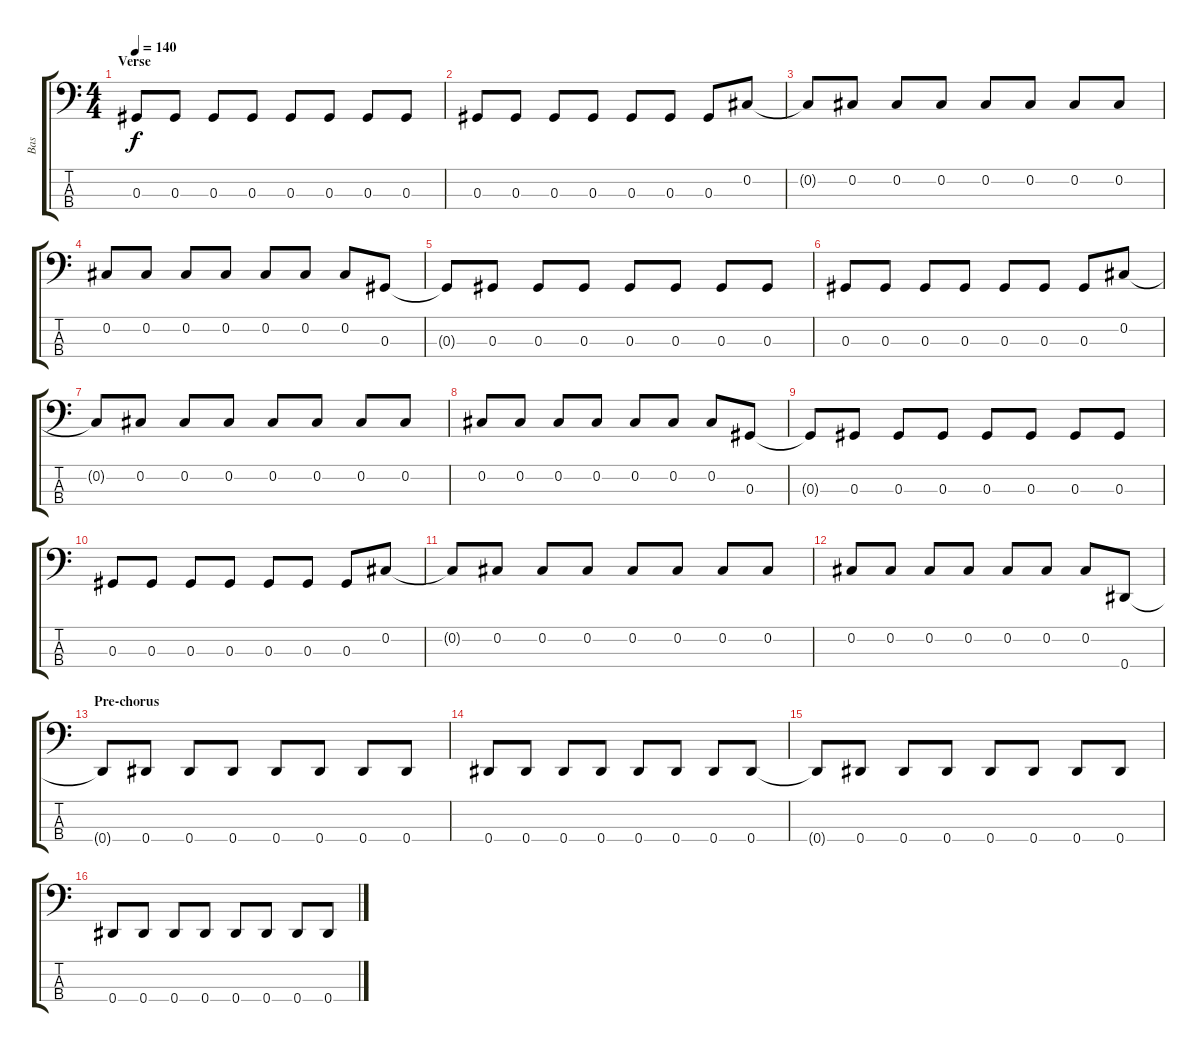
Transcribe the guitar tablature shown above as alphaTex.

\track ("Bas" "Bas") {instrument electricbassfinger}
\staff {score tabs}
\tuning (Gb2 Db2 Ab1 Eb1) {hide}
\ts (4 4)
\section ("" "Verse")
\tempo 140
\clef f4
\ks c
0.3{t}.8{dy f} 0.3.8 0.3.8 0.3.8 0.3.8 0.3.8 0.3.8 0.3.8 |
0.3.8 0.3.8 0.3.8 0.3.8 0.3.8 0.3.8 0.3.8 0.2.8 |
0.2{t}.8 0.2.8 0.2.8 0.2.8 0.2.8 0.2.8 0.2.8 0.2.8 |
0.2.8 0.2.8 0.2.8 0.2.8 0.2.8 0.2.8 0.2.8 0.3.8 |
0.3{t}.8 0.3.8 0.3.8 0.3.8 0.3.8 0.3.8 0.3.8 0.3.8 |
0.3.8 0.3.8 0.3.8 0.3.8 0.3.8 0.3.8 0.3.8 0.2.8 |
0.2{t}.8 0.2.8 0.2.8 0.2.8 0.2.8 0.2.8 0.2.8 0.2.8 |
0.2.8 0.2.8 0.2.8 0.2.8 0.2.8 0.2.8 0.2.8 0.3.8 |
0.3{t}.8 0.3.8 0.3.8 0.3.8 0.3.8 0.3.8 0.3.8 0.3.8 |
0.3.8 0.3.8 0.3.8 0.3.8 0.3.8 0.3.8 0.3.8 0.2.8 |
0.2{t}.8 0.2.8 0.2.8 0.2.8 0.2.8 0.2.8 0.2.8 0.2.8 |
0.2.8 0.2.8 0.2.8 0.2.8 0.2.8 0.2.8 0.2.8 0.4.8 |
\section ("" "Pre-chorus")
0.4{t}.8 0.4.8 0.4.8 0.4.8 0.4.8 0.4.8 0.4.8 0.4.8 |
0.4.8 0.4.8 0.4.8 0.4.8 0.4.8 0.4.8 0.4.8 0.4.8 |
0.4{t}.8 0.4.8 0.4.8 0.4.8 0.4.8 0.4.8 0.4.8 0.4.8 |
0.4.8 0.4.8 0.4.8 0.4.8 0.4.8 0.4.8 0.4.8 0.4.8
